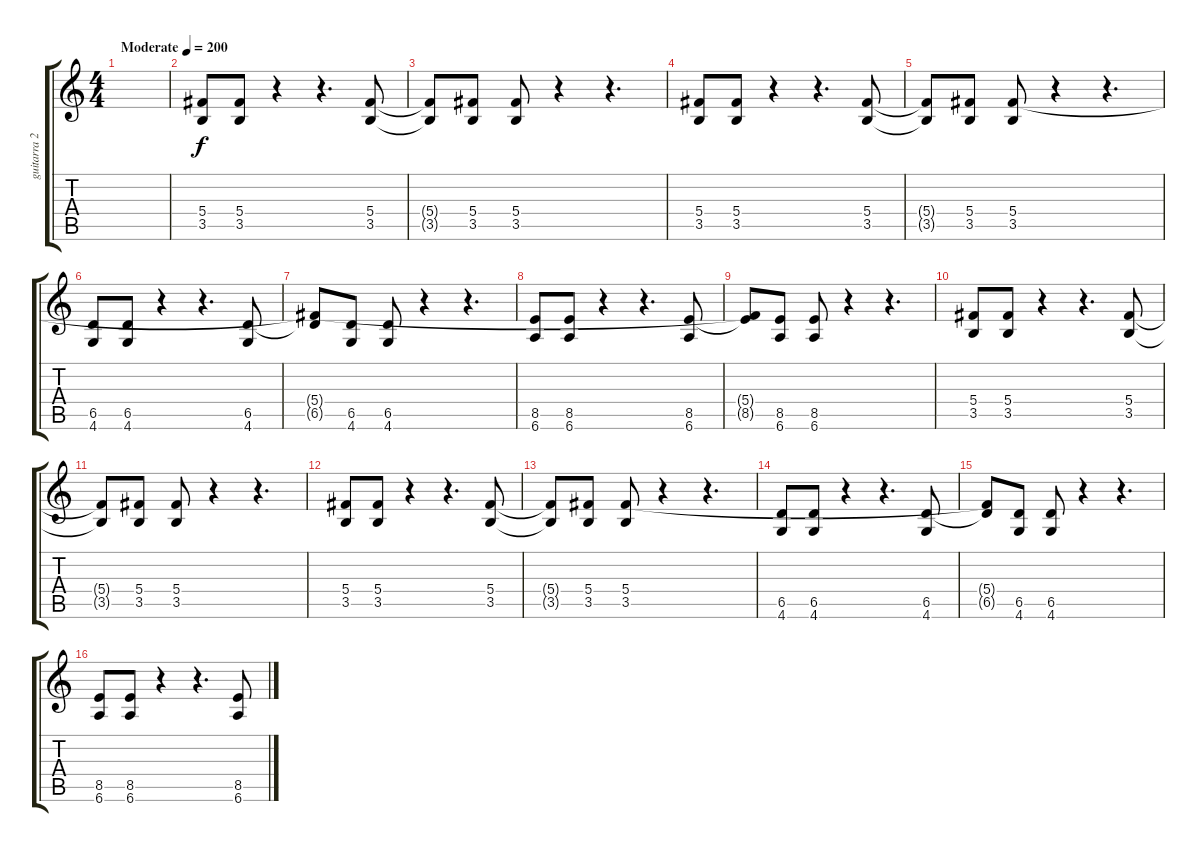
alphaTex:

\track ("guitarra 2" "guitarra 2") {instrument overdrivenguitar}
\staff {score tabs}
\tuning (Eb4 Bb3 Gb3 Db3 Ab2 Eb2) {hide}
\ts (4 4)
\tempo (200 "Moderate")
\clef g2
\ks c
|
(5.4 3.5).8 (5.4 3.5).8 r.4 r.4{d} (5.4 3.5).8 |
(5.4{t} 3.5{t}).8 (5.4 3.5).8 (5.4 3.5).8 r.4 r.4{d} |
(5.4 3.5).8 (5.4 3.5).8 r.4 r.4{d} (5.4 3.5).8 |
(5.4{t} 3.5{t}).8 (5.4 3.5).8 (5.4 3.5).8 r.4 r.4{d} |
(6.5 4.6).8 (6.5 4.6).8 r.4 r.4{d} (6.5 4.6).8 |
(5.4{t} 6.5{t}).8 (6.5 4.6).8 (6.5 4.6).8 r.4 r.4{d} |
(8.5 6.6).8 (8.5 6.6).8 r.4 r.4{d} (8.5 6.6).8 |
(5.4{t} 8.5{t}).8 (8.5 6.6).8 (8.5 6.6).8 r.4 r.4{d} |
(5.4 3.5).8 (5.4 3.5).8 r.4 r.4{d} (5.4 3.5).8 |
(5.4{t} 3.5{t}).8 (5.4 3.5).8 (5.4 3.5).8 r.4 r.4{d} |
(5.4 3.5).8 (5.4 3.5).8 r.4 r.4{d} (5.4 3.5).8 |
(5.4{t} 3.5{t}).8 (5.4 3.5).8 (5.4 3.5).8 r.4 r.4{d} |
(6.5 4.6).8 (6.5 4.6).8 r.4 r.4{d} (6.5 4.6).8 |
(5.4{t} 6.5{t}).8 (6.5 4.6).8 (6.5 4.6).8 r.4 r.4{d} |
(8.5 6.6).8 (8.5 6.6).8 r.4 r.4{d} (8.5 6.6).8
